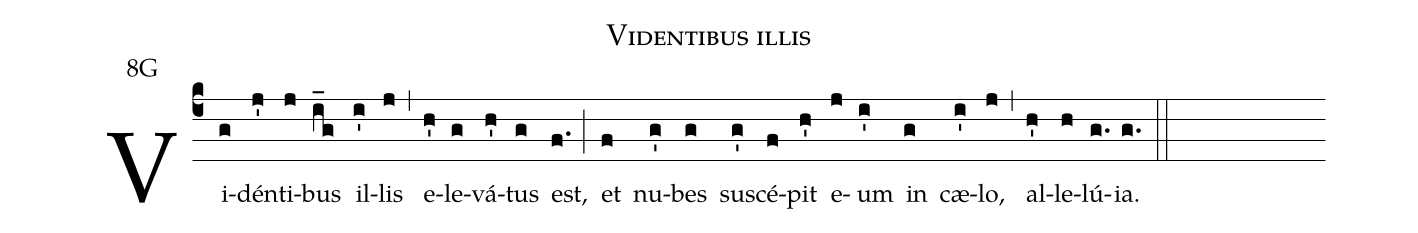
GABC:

name:Videntibus illis;
office-part:Antiphona;
mode:8;
annotation:8G;
%%
(c4) Vi(g)dén(j')ti(j)bus(i_g) il(i')lis(j) (,) e(h')le(g)vá(h')tus(g) est,(f.) (;) et(f) nu(g')bes(g) su(g')scé(f)pit(h') e(j)um(i') in(g) cæ(i')lo,(j) (,) al(h')le(h)lú(g.)ia.(g.) (::)
